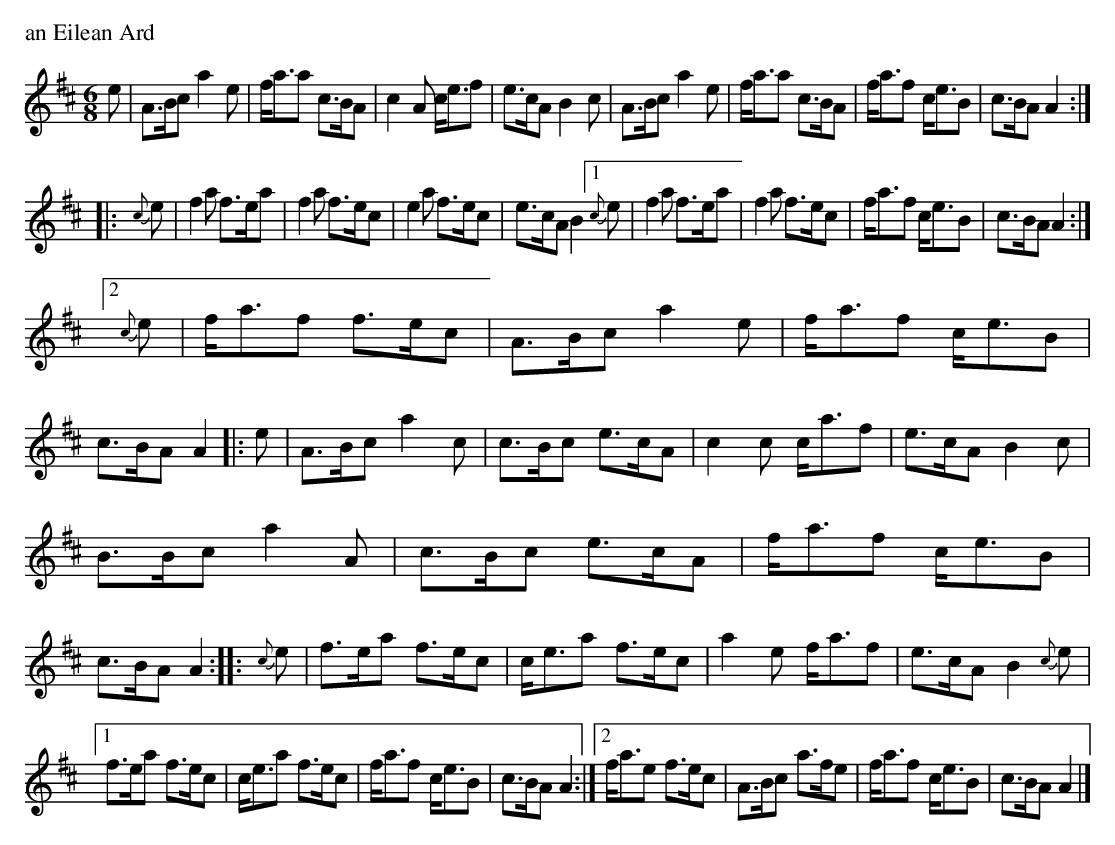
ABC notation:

X:1
P: an Eilean Ard
M: 6/8
L: 1/8
K: Amix
e |\
A>Bc a2e | f<aa c>BA |\
c2A c<ef | e>cA B2c |\
A>Bc a2e | f<aa c>BA |\
f<af c<eB | c>BA A2 :|
|: {c}e |\
f2a f>ea | f2a f>ec |\
e2a f>ec | e>cA B2 [1 {c}e |\
f2a f>ea | f2a f>ec |\
f<af c<eB | c>BA A2 :|
[2 {c}e |\
f<af f>ec | A>Bc a2e |\
f<af c<eB | c>BA A2 |: e |\
A>Bc a2c | c>Bc e>cA |\
c2c c<af | e>cA B2c |
B>Bc a2A | c>Bc e>cA |\
f<af c<eB | c>BA A2 :: {c}e |\
f>ea f>ec | c<ea  f>ec |\
a2e f<af | e>cA B2{c}e |
[1 f>ea f>ec | c<ea f>ec |\
f<af c<eB | c>BA A2 :|\
[2 f<ae f>ec | A>Bc a>fe |\
f<af c<eB | c>BA A2 |]
